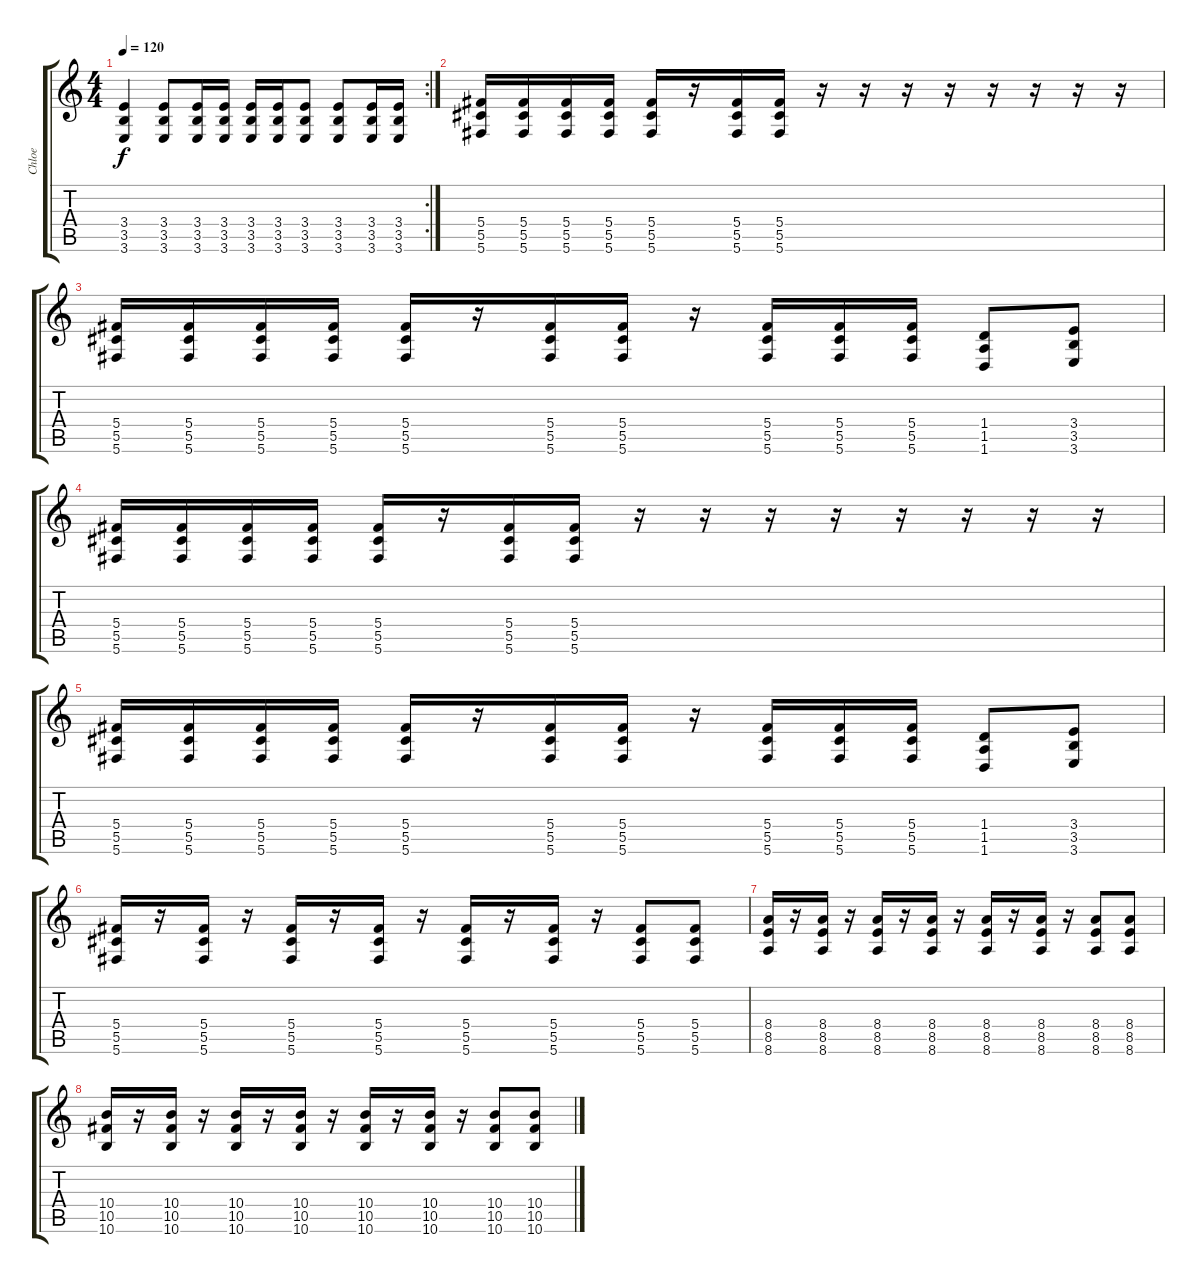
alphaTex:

\track ("Chloe" "Chloe") {instrument distortionguitar}
\staff {score tabs}
\tuning (Eb4 Bb3 Gb3 Db3 Ab2 Db2) {hide}
\rc 2
\ts (4 4)
\tempo 120
\clef g2
\ks c
(3.4 3.5 3.6).4{dy f} (3.4 3.5 3.6).8 (3.4 3.5 3.6).16 (3.4 3.5 3.6).16 (3.4 3.5 3.6).16 (3.4 3.5 3.6).16 (3.4 3.5 3.6).8 (3.4 3.5 3.6).8 (3.4 3.5 3.6).16 (3.4 3.5 3.6).16 |
(5.4 5.5 5.6).16 (5.4 5.5 5.6).16 (5.4 5.5 5.6).16 (5.4 5.5 5.6).16 (5.4 5.5 5.6).16 r.16 (5.4 5.5 5.6).16 (5.4 5.5 5.6).16 r.16 r.16 r.16 r.16 r.16 r.16 r.16 r.16 |
(5.4 5.5 5.6).16 (5.4 5.5 5.6).16 (5.4 5.5 5.6).16 (5.4 5.5 5.6).16 (5.4 5.5 5.6).16 r.16 (5.4 5.5 5.6).16 (5.4 5.5 5.6).16 r.16 (5.4 5.5 5.6).16 (5.4 5.5 5.6).16 (5.4 5.5 5.6).16 (1.4 1.5 1.6).8 (3.4 3.5 3.6).8 |
(5.4 5.5 5.6).16 (5.4 5.5 5.6).16 (5.4 5.5 5.6).16 (5.4 5.5 5.6).16 (5.4 5.5 5.6).16 r.16 (5.4 5.5 5.6).16 (5.4 5.5 5.6).16 r.16 r.16 r.16 r.16 r.16 r.16 r.16 r.16 |
(5.4 5.5 5.6).16 (5.4 5.5 5.6).16 (5.4 5.5 5.6).16 (5.4 5.5 5.6).16 (5.4 5.5 5.6).16 r.16 (5.4 5.5 5.6).16 (5.4 5.5 5.6).16 r.16 (5.4 5.5 5.6).16 (5.4 5.5 5.6).16 (5.4 5.5 5.6).16 (1.4 1.5 1.6).8 (3.4 3.5 3.6).8 |
(5.4 5.5 5.6).16 r.16 (5.4 5.5 5.6).16 r.16 (5.4 5.5 5.6).16 r.16 (5.4 5.5 5.6).16 r.16 (5.4 5.5 5.6).16 r.16 (5.4 5.5 5.6).16 r.16 (5.4 5.5 5.6).8 (5.4 5.5 5.6).8 |
(8.4 8.5 8.6).16 r.16 (8.4 8.5 8.6).16 r.16 (8.4 8.5 8.6).16 r.16 (8.4 8.5 8.6).16 r.16 (8.4 8.5 8.6).16 r.16 (8.4 8.5 8.6).16 r.16 (8.4 8.5 8.6).8 (8.4 8.5 8.6).8 |
(10.4 10.5 10.6).16 r.16 (10.4 10.5 10.6).16 r.16 (10.4 10.5 10.6).16 r.16 (10.4 10.5 10.6).16 r.16 (10.4 10.5 10.6).16 r.16 (10.4 10.5 10.6).16 r.16 (10.4 10.5 10.6).8 (10.4 10.5 10.6).8
